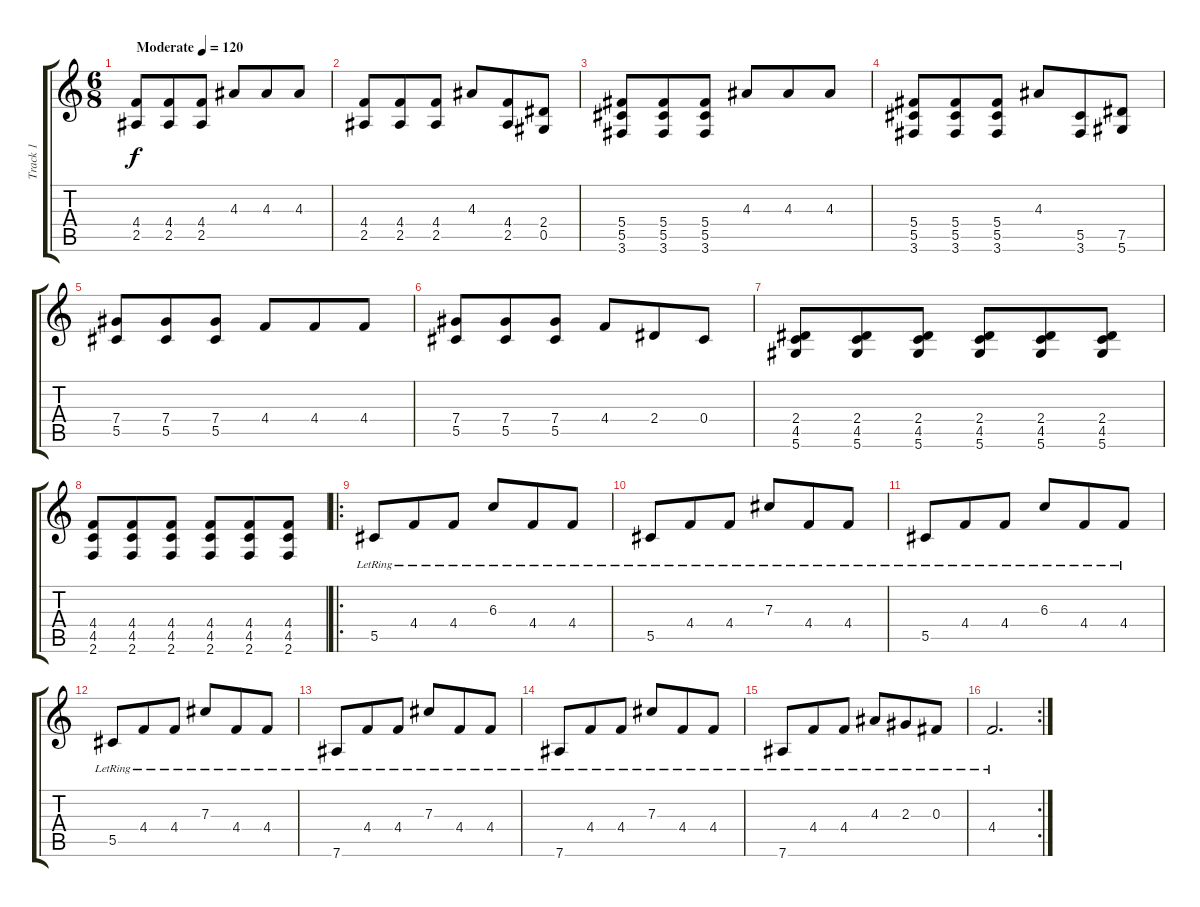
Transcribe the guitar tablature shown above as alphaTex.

\track ("Track 1" "Track 1") {instrument overdrivenguitar}
\staff {score tabs}
\tuning (Eb4 Bb3 Gb3 Db3 Ab2 Eb2) {hide}
\ts (6 8)
\tempo (120 "Moderate")
\clef g2
\ks c
(4.4 2.5).8{dy f instrument overdrivenguitar} (4.4 2.5).8 (4.4 2.5).8 4.3.8 4.3.8 4.3.8 |
(4.4 2.5).8 (4.4 2.5).8 (4.4 2.5).8 4.3.8 (4.4 2.5).8 (2.4 0.5).8 |
(5.4 5.5 3.6).8 (5.4 5.5 3.6).8 (5.4 5.5 3.6).8 4.3.8 4.3.8 4.3.8 |
(5.4 5.5 3.6).8 (5.4 5.5 3.6).8 (5.4 5.5 3.6).8 4.3.8 (5.5 3.6).8 (7.5 5.6).8 |
(7.4 5.5).8 (7.4 5.5).8 (7.4 5.5).8 4.4.8 4.4.8 4.4.8 |
(7.4 5.5).8 (7.4 5.5).8 (7.4 5.5).8 4.4.8 2.4.8 0.4.8 |
(2.4 4.5 5.6).8 (2.4 4.5 5.6).8 (2.4 4.5 5.6).8 (2.4 4.5 5.6).8 (2.4 4.5 5.6).8 (2.4 4.5 5.6).8 |
(4.4 4.5 2.6).8 (4.4 4.5 2.6).8 (4.4 4.5 2.6).8 (4.4 4.5 2.6).8 (4.4 4.5 2.6).8 (4.4 4.5 2.6).8 |
\ro
5.5{lr}.8{instrument electricguitarclean} 4.4{lr}.8 4.4{lr}.8 6.3{lr}.8 4.4{lr}.8 4.4{lr}.8 |
5.5{lr}.8{instrument electricguitarclean} 4.4{lr}.8 4.4{lr}.8 7.3{lr}.8 4.4{lr}.8 4.4{lr}.8 |
5.5{lr}.8{instrument electricguitarclean} 4.4{lr}.8 4.4{lr}.8 6.3{lr}.8 4.4{lr}.8 4.4{lr}.8 |
5.5{lr}.8{instrument electricguitarclean} 4.4{lr}.8 4.4{lr}.8 7.3{lr}.8 4.4{lr}.8 4.4{lr}.8 |
7.6{lr}.8 4.4{lr}.8 4.4{lr}.8 7.3{lr}.8 4.4{lr}.8 4.4{lr}.8 |
7.6{lr}.8 4.4{lr}.8 4.4{lr}.8 7.3{lr}.8 4.4{lr}.8 4.4{lr}.8 |
7.6{lr}.8 4.4{lr}.8 4.4{lr}.8 4.3{lr}.8 2.3{lr}.8 0.3{lr}.8 |
\rc 2
4.4{lr}.2{d}
